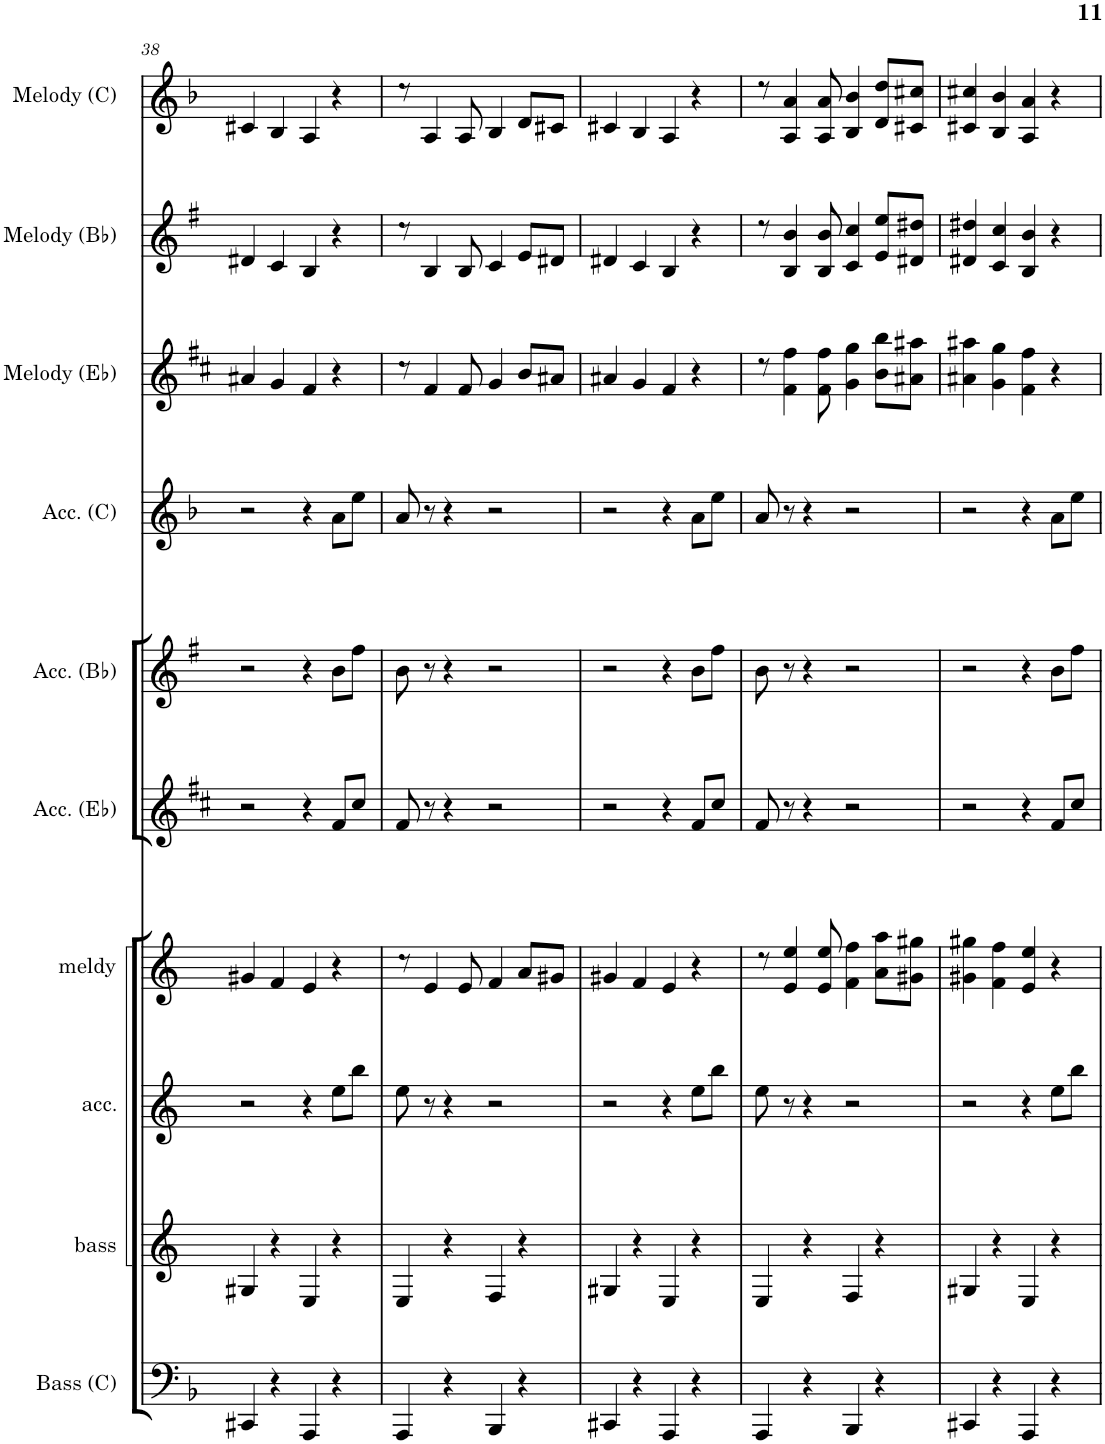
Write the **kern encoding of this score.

**kern	**kern	**kern	**kern	**kern	**kern	**kern	**kern	**kern	**kern
*part10	*part9	*part8	*part7	*part6	*part5	*part4	*part3	*part2	*part1
*staff10	*staff9	*staff8	*staff7	*staff6	*staff5	*staff4	*staff3	*staff2	*staff1
*I"Bass (C)	*I"Bass (F)	*I"Accompaniment (F)	*I"Melody (F)	*I"Accompaniment (Eb)	*I"Accompaniment (Bb)	*I"Accompaniment (C)	*I"Melody (Eb)	*I"Melody (Bb)	*I"Melody (C)
*I'Bass (C)	*I'bass	*I'acc.	*I'meldy	*I'Acc. (Eb)	*I'Acc. (Bb)	*I'Acc. (C)	*I'Melody (Eb)	*I'Melody (Bb)	*I'Melody (C)
!!LO:PB:g=z
*clefF4	*clefG2	*clefG2	*clefG2	*clefG2	*clefG2	*clefG2	*clefG2	*clefG2	*clefG2
*	*Trd4c7	*Trd4c7	*Trd4c7	*Trd5c9	*Trd8c14	*	*Trd5c9	*Trd1c2	*
*k[b-]	*k[]	*k[]	*k[]	*k[f#c#]	*k[f#]	*k[b-]	*k[f#c#]	*k[f#]	*k[b-]
*M4/4	*M4/4	*M4/4	*M4/4	*M4/4	*M4/4	*M4/4	*M4/4	*M4/4	*M4/4
=38	=38	=38	=38	=38	=38	=38	=38	=38	=38
4CC#X/	4G#X/	2r	4g#X/	2r	2r	2r	4a#X/	4d#X/	4c#X/
4r	4r	.	4f/	.	.	.	4g/	4c/	4B-/
4AAA/	4E/	4r	4e/	4r	4r	4r	4f#/	4B/	4A/
4r	4r	8ee\L	4r	8f#/L	8b\L	8a\L	4r	4r	4r
.	.	8bb\J	.	8cc#/J	8ff#\J	8ee\J	.	.	.
=39	=39	=39	=39	=39	=39	=39	=39	=39	=39
4AAA/	4E/	8ee\	8rcc	8f#/	8b\	8a/	8rcc	8rcc	8rcc
.	.	8r	4e/	8r	8r	8r	4f#/	4B/	4A/
4r	4r	4r	.	4r	4r	4r	.	.	.
.	.	.	8e/	.	.	.	8f#/	8B/	8A/
4BBB-/	4F/	2r	4f/	2r	2r	2r	4g/	4c/	4B-/
4r	4r	.	8a/L	.	.	.	8b/L	8e/L	8d/L
.	.	.	8g#X/J	.	.	.	8a#X/J	8d#X/J	8c#X/J
=40	=40	=40	=40	=40	=40	=40	=40	=40	=40
4CC#X/	4G#X/	2r	4g#X/	2r	2r	2r	4a#X/	4d#X/	4c#X/
4r	4r	.	4f/	.	.	.	4g/	4c/	4B-/
4AAA/	4E/	4r	4e/	4r	4r	4r	4f#/	4B/	4A/
4r	4r	8ee\L	4r	8f#/L	8b\L	8a\L	4r	4r	4r
.	.	8bb\J	.	8cc#/J	8ff#\J	8ee\J	.	.	.
=41	=41	=41	=41	=41	=41	=41	=41	=41	=41
4AAA/	4E/	8ee\	8rcc	8f#/	8b\	8a/	8rcc	8rcc	8rcc
.	.	8r	4e/ 4ee/	8r	8r	8r	4f#\ 4ff#\	4B/ 4b/	4A/ 4a/
4r	4r	4r	.	4r	4r	4r	.	.	.
.	.	.	8e/ 8ee/	.	.	.	8f#\ 8ff#\	8B/ 8b/	8A/ 8a/
4BBB-/	4F/	2r	4f\ 4ff\	2r	2r	2r	4g\ 4gg\	4c/ 4cc/	4B-/ 4b-/
4r	4r	.	8a\ 8aa\L	.	.	.	8b\ 8bb\L	8e/ 8ee/L	8d/ 8dd/L
.	.	.	8g#X\ 8gg#X\J	.	.	.	8a#X\ 8aa#X\J	8d#X/ 8dd#X/J	8c#X/ 8cc#X/J
=42	=42	=42	=42	=42	=42	=42	=42	=42	=42
4CC#X/	4G#X/	2r	4g#X\ 4gg#X\	2r	2r	2r	4a#X\ 4aa#X\	4d#X/ 4dd#X/	4c#X/ 4cc#X/
4r	4r	.	4f\ 4ff\	.	.	.	4g\ 4gg\	4c/ 4cc/	4B-/ 4b-/
4AAA/	4E/	4r	4e/ 4ee/	4r	4r	4r	4f#\ 4ff#\	4B/ 4b/	4A/ 4a/
4r	4r	8ee\L	4r	8f#/L	8b\L	8a\L	4r	4r	4r
.	.	8bb\J	.	8cc#/J	8ff#\J	8ee\J	.	.	.
=	=	=	=	=	=	=	=	=	=
*-	*-	*-	*-	*-	*-	*-	*-	*-	*-
